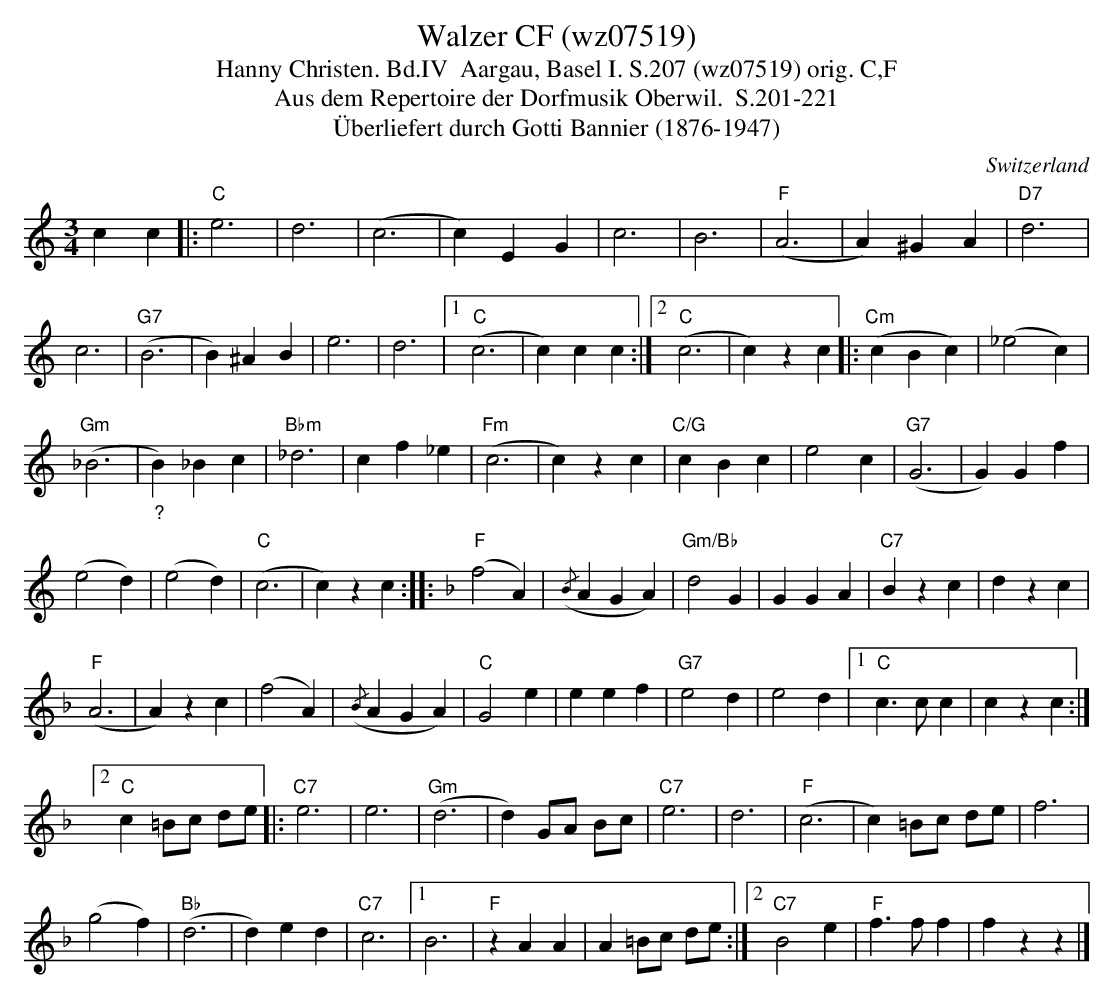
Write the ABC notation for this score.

X:1
T:Walzer CF (wz07519)
T:Hanny Christen. Bd.IV  Aargau, Basel I. S.207 (wz07519) orig. C,F
T: Aus dem Repertoire der Dorfmusik Oberwil.  S.201-221
T:Überliefert durch Gotti Bannier (1876-1947)
M:3/4
L:1/4
O:Switzerland
K:C major
cc |: "C"e3 | d3 | (c3 | c)EG | c3 | B3 | ("F"A3 | A)^GA | "D7"d3 |
c3 | ("G7"B3 | B)^AB | e3 | d3 |1 ("C"c3 | c)cc :|2 ("C"c3 | c)zc |: ("Cm"cBc) | (_e2c) |
("Gm"_B3 | "_?"B)_Bc | "Bbm"_d3 | cf_e | ("Fm"c3 | c)zc | "C/G"cBc | e2c | ("G7"G3 | G)Gf |
(e2d) | (e2d) | ("C"c3 | c)zc:: [K:F]  ("F"f2A) | ({/B}AGA) | "Gm/Bb"d2G | GGA | "C7"Bzc | dzc |
("F"A3 | A)zc | (f2A) | ({/B}AGA) | "C"G2e | eef | "G7"e2d | e2d |1 "C"c>cc | czc :|2
"C"c =B/c/ d/e/ |: "C7"e3 | e3 | ("Gm"d3 | d) G/A/ B/c/ | "C7"e3 | d3 | ("F"c3 | c)=B/c/ d/e/ | f3 |
(g2f) | ("Bb"d3 | d)ed | "C7"c3 |1 B3 | "F"zAA | A =B/c/ d/e/ :|2 "C7"B2e | "F"f>ff | fzz |]
